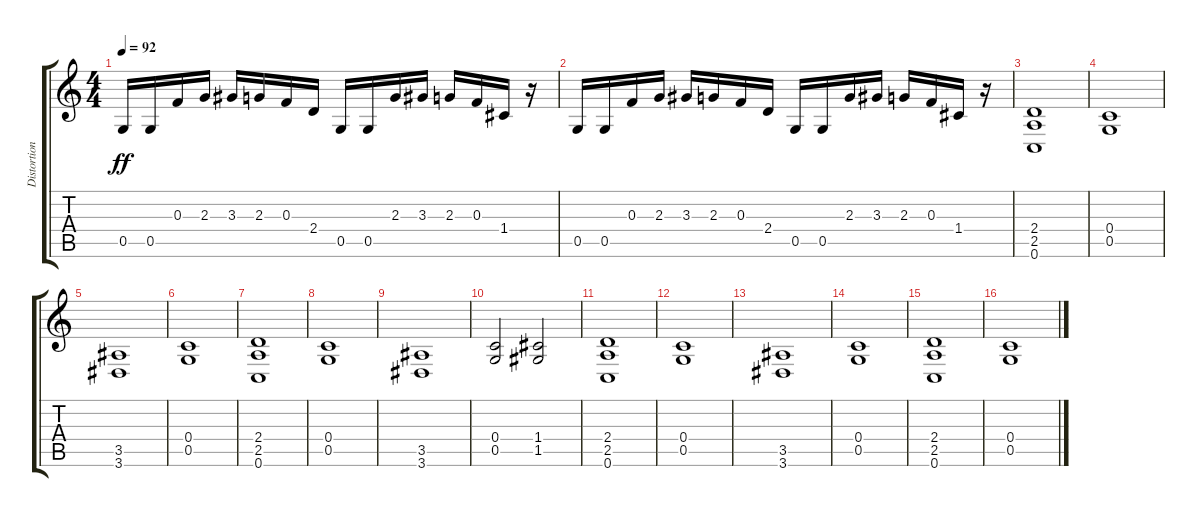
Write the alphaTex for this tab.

\track ("Distortion Cello 1" "Distortion") {instrument distortionguitar}
\staff {score tabs}
\tuning (D4 A3 F3 C3 G2 C2) {hide}
\ts (4 4)
\tempo 92
\clef g2
\ks c
0.5.16{dy ff} 0.5.16 0.3.16 2.3.16 3.3.16 2.3.16 0.3.16 2.4.16 0.5.16 0.5.16 2.3.16 3.3.16 2.3.16 0.3.16 1.4.16 r.16 |
0.5.16 0.5.16 0.3.16 2.3.16 3.3.16 2.3.16 0.3.16 2.4.16 0.5.16 0.5.16 2.3.16 3.3.16 2.3.16 0.3.16 1.4.16 r.16 |
(2.4 2.5 0.6).1 |
(0.4 0.5).1 |
(3.5 3.6).1 |
(0.4 0.5).1 |
(2.4 2.5 0.6).1 |
(0.4 0.5).1 |
(3.5 3.6).1 |
(0.4 0.5).2 (1.4 1.5).2 |
(2.4 2.5 0.6).1 |
(0.4 0.5).1 |
(3.5 3.6).1 |
(0.4 0.5).1 |
(2.4 2.5 0.6).1 |
(0.4 0.5).1
